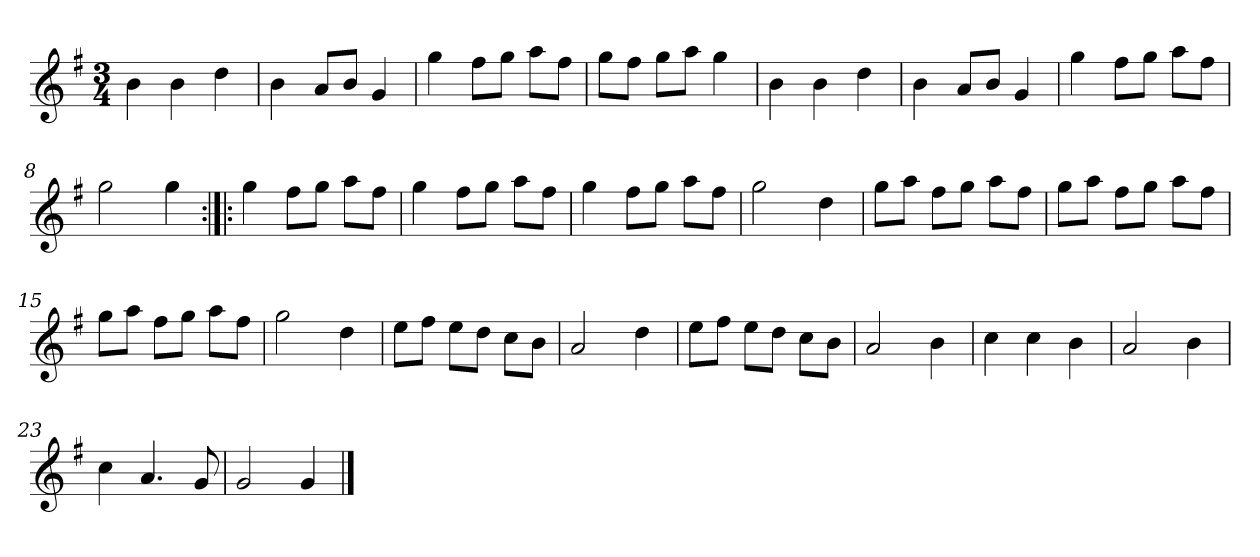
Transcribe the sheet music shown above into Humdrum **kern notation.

**kern
*part1
*staff1
*clefG2
*k[f#]
*G:
*M3/4
*MM120
=1
4b
4b
4dd
=2
4b
8a/L
8b/J
4g
=3
4gg
8ff#\L
8gg\J
8aa\L
8ff#\J
=4
8gg\L
8ff#\J
8gg\L
8aa\J
4gg
=5
4b
4b
4dd
=6
4b
8a/L
8b/J
4g
=7
4gg
8ff#\L
8gg\J
8aa\L
8ff#\J
=8
2gg
4gg
=9:|!|:
4gg
8ff#\L
8gg\J
8aa\L
8ff#\J
=10
4gg
8ff#\L
8gg\J
8aa\L
8ff#\J
=11
4gg
8ff#\L
8gg\J
8aa\L
8ff#\J
=12
2gg
4dd
=13
8gg\L
8aa\J
8ff#\L
8gg\J
8aa\L
8ff#\J
=14
8gg\L
8aa\J
8ff#\L
8gg\J
8aa\L
8ff#\J
=15
8gg\L
8aa\J
8ff#\L
8gg\J
8aa\L
8ff#\J
=16
2gg
4dd
=17
8ee\L
8ff#\J
8ee\L
8dd\J
8cc\L
8b\J
=18
2a
4dd
=19
8ee\L
8ff#\J
8ee\L
8dd\J
8cc\L
8b\J
=20
2a
4b
=21
4cc
4cc
4b
=22
2a
4b
=23
4cc
4.a
8g
=24
2g
4g
==
*-
